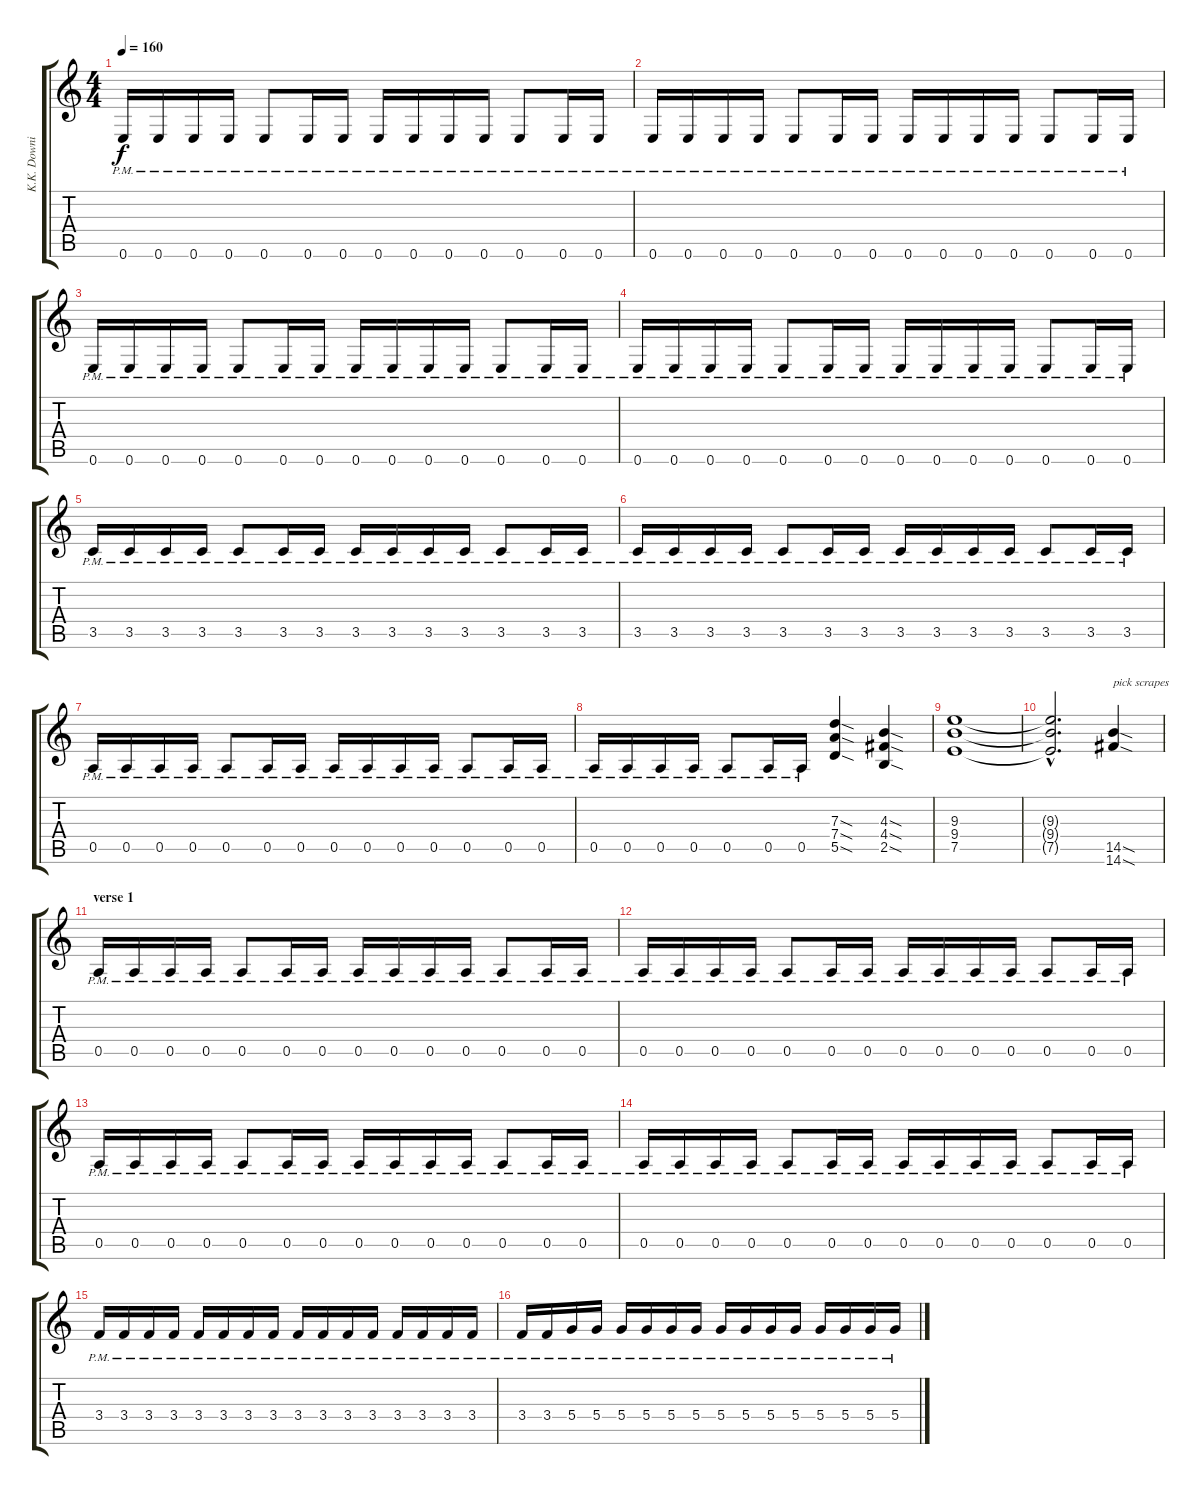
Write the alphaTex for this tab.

\track ("K.K. Downing" "K.K. Downi") {instrument distortionguitar}
\staff {score tabs}
\tuning (E4 B3 G3 D3 A2 E2) {hide}
\ts (4 4)
\tempo 160
\clef g2
\ks c
0.6{pm}.16{dy f volume 11 instrument distortionguitar} 0.6{pm}.16 0.6{pm}.16 0.6{pm}.16 0.6{pm}.8 0.6{pm}.16 0.6{pm}.16 0.6{pm}.16 0.6{pm}.16 0.6{pm}.16 0.6{pm}.16 0.6{pm}.8 0.6{pm}.16 0.6{pm}.16 |
0.6{pm}.16 0.6{pm}.16 0.6{pm}.16 0.6{pm}.16 0.6{pm}.8 0.6{pm}.16 0.6{pm}.16 0.6{pm}.16 0.6{pm}.16 0.6{pm}.16 0.6{pm}.16 0.6{pm}.8 0.6{pm}.16 0.6{pm}.16 |
0.6{pm}.16 0.6{pm}.16 0.6{pm}.16 0.6{pm}.16 0.6{pm}.8 0.6{pm}.16 0.6{pm}.16 0.6{pm}.16 0.6{pm}.16 0.6{pm}.16 0.6{pm}.16 0.6{pm}.8 0.6{pm}.16 0.6{pm}.16 |
0.6{pm}.16 0.6{pm}.16 0.6{pm}.16 0.6{pm}.16 0.6{pm}.8 0.6{pm}.16 0.6{pm}.16 0.6{pm}.16 0.6{pm}.16 0.6{pm}.16 0.6{pm}.16 0.6{pm}.8 0.6{pm}.16 0.6{pm}.16 |
3.5{pm}.16 3.5{pm}.16 3.5{pm}.16 3.5{pm}.16 3.5{pm}.8 3.5{pm}.16 3.5{pm}.16 3.5{pm}.16 3.5{pm}.16 3.5{pm}.16 3.5{pm}.16 3.5{pm}.8 3.5{pm}.16 3.5{pm}.16 |
3.5{pm}.16 3.5{pm}.16 3.5{pm}.16 3.5{pm}.16 3.5{pm}.8 3.5{pm}.16 3.5{pm}.16 3.5{pm}.16 3.5{pm}.16 3.5{pm}.16 3.5{pm}.16 3.5{pm}.8 3.5{pm}.16 3.5{pm}.16 |
0.5{pm}.16 0.5{pm}.16 0.5{pm}.16 0.5{pm}.16 0.5{pm}.8 0.5{pm}.16 0.5{pm}.16 0.5{pm}.16 0.5{pm}.16 0.5{pm}.16 0.5{pm}.16 0.5{pm}.8 0.5{pm}.16 0.5{pm}.16 |
0.5{pm}.16 0.5{pm}.16 0.5{pm}.16 0.5{pm}.16 0.5{pm}.8 0.5{pm}.16 0.5{pm}.16 (7.3{sod} 7.4{sod} 5.5{sod}).4{volume 14} (4.3{sod} 4.4{sod} 2.5{sod}).4 |
(9.3 9.4 7.5).1 |
(9.3{hac t} 9.4{hac t} 7.5{hac t}).2{d} (14.5{sod} 14.6{sod}).4{txt "pick scrapes" instrument guitarfretnoise} |
\section ("" "verse 1")
0.5{pm}.16{volume 15 instrument distortionguitar} 0.5{pm}.16 0.5{pm}.16 0.5{pm}.16 0.5{pm}.8 0.5{pm}.16 0.5{pm}.16 0.5{pm}.16 0.5{pm}.16 0.5{pm}.16 0.5{pm}.16 0.5{pm}.8 0.5{pm}.16 0.5{pm}.16 |
0.5{pm}.16 0.5{pm}.16 0.5{pm}.16 0.5{pm}.16 0.5{pm}.8 0.5{pm}.16 0.5{pm}.16 0.5{pm}.16 0.5{pm}.16 0.5{pm}.16 0.5{pm}.16 0.5{pm}.8 0.5{pm}.16 0.5{pm}.16 |
0.5{pm}.16 0.5{pm}.16 0.5{pm}.16 0.5{pm}.16 0.5{pm}.8 0.5{pm}.16 0.5{pm}.16 0.5{pm}.16 0.5{pm}.16 0.5{pm}.16 0.5{pm}.16 0.5{pm}.8 0.5{pm}.16 0.5{pm}.16 |
0.5{pm}.16 0.5{pm}.16 0.5{pm}.16 0.5{pm}.16 0.5{pm}.8 0.5{pm}.16 0.5{pm}.16 0.5{pm}.16 0.5{pm}.16 0.5{pm}.16 0.5{pm}.16 0.5{pm}.8 0.5{pm}.16 0.5{pm}.16 |
3.4{pm}.16 3.4{pm}.16 3.4{pm}.16 3.4{pm}.16 3.4{pm}.16 3.4{pm}.16 3.4{pm}.16 3.4{pm}.16 3.4{pm}.16 3.4{pm}.16 3.4{pm}.16 3.4{pm}.16 3.4{pm}.16 3.4{pm}.16 3.4{pm}.16 3.4{pm}.16 |
3.4{pm}.16 3.4{pm}.16 5.4{pm}.16 5.4{pm}.16 5.4{pm}.16 5.4{pm}.16 5.4{pm}.16 5.4{pm}.16 5.4{pm}.16 5.4{pm}.16 5.4{pm}.16 5.4{pm}.16 5.4{pm}.16 5.4{pm}.16 5.4{pm}.16 5.4{pm}.16
